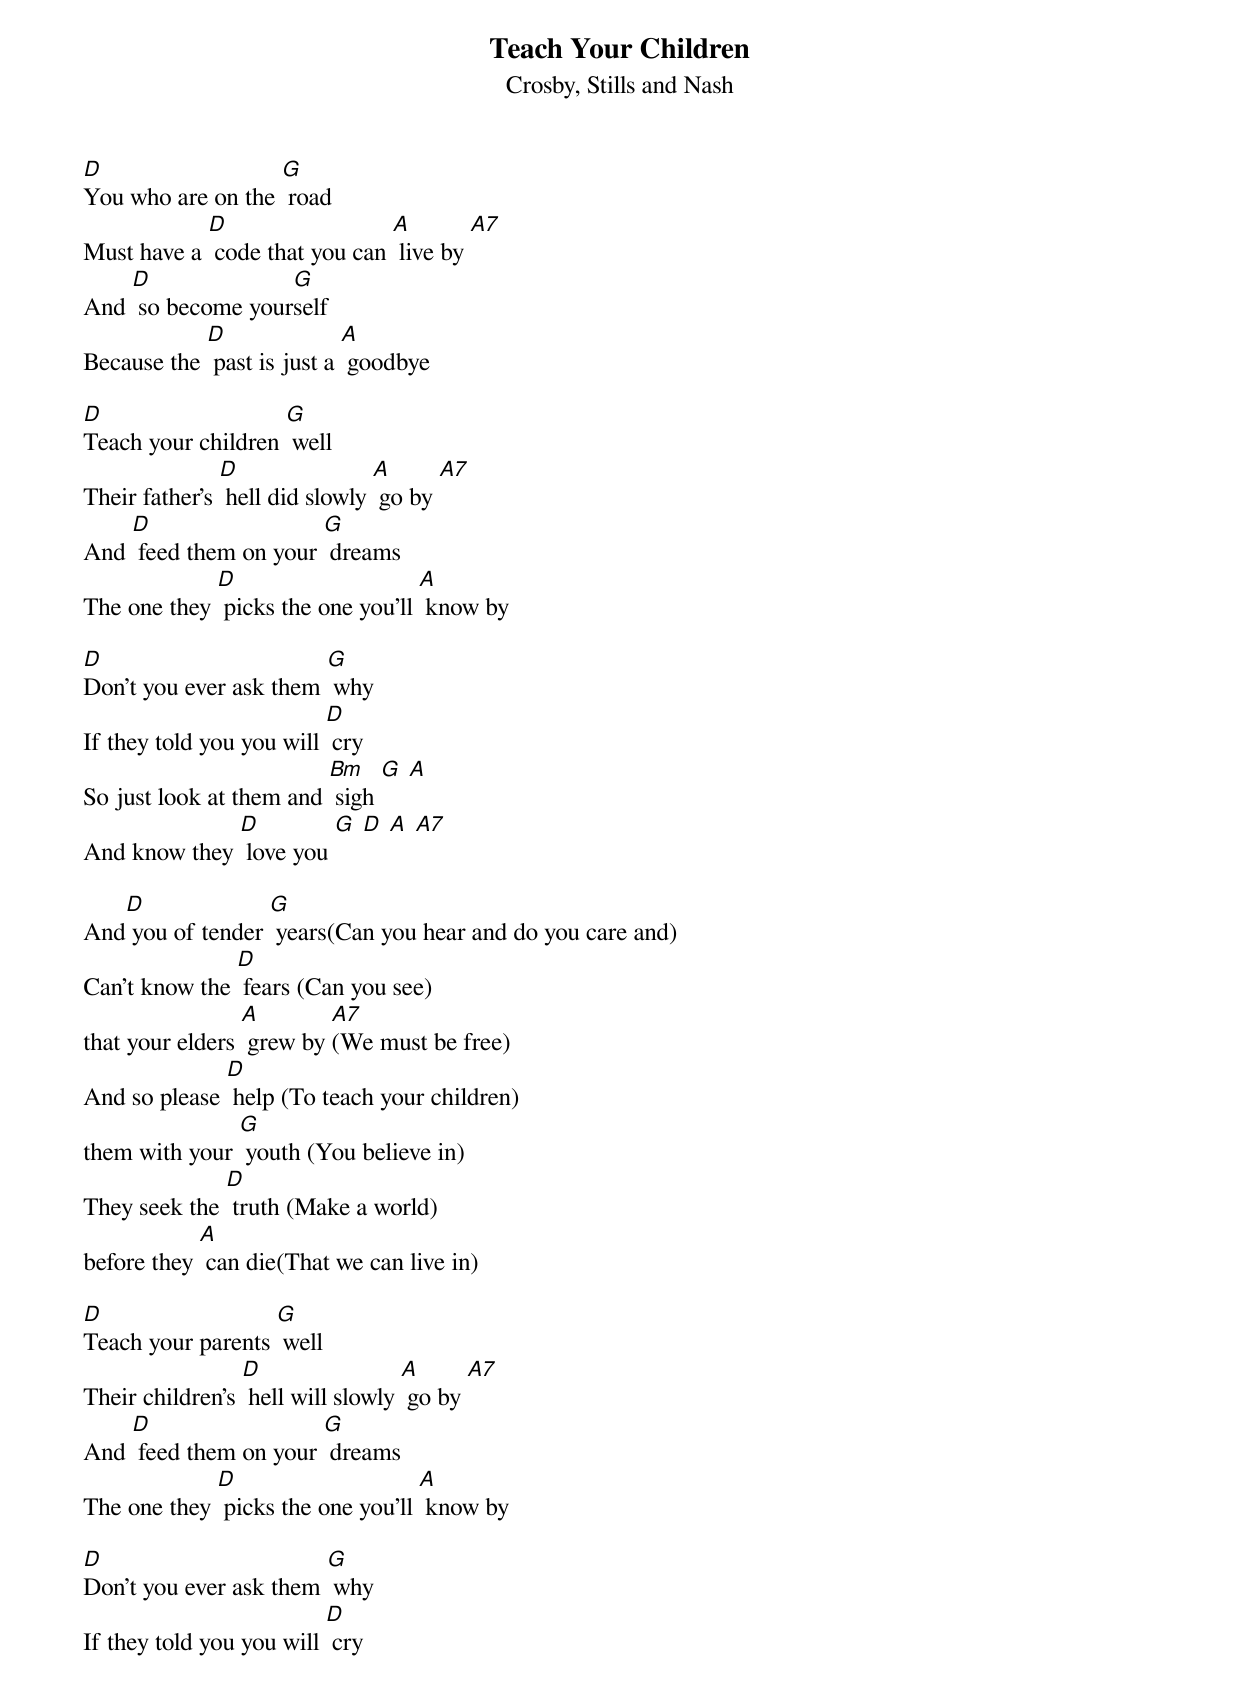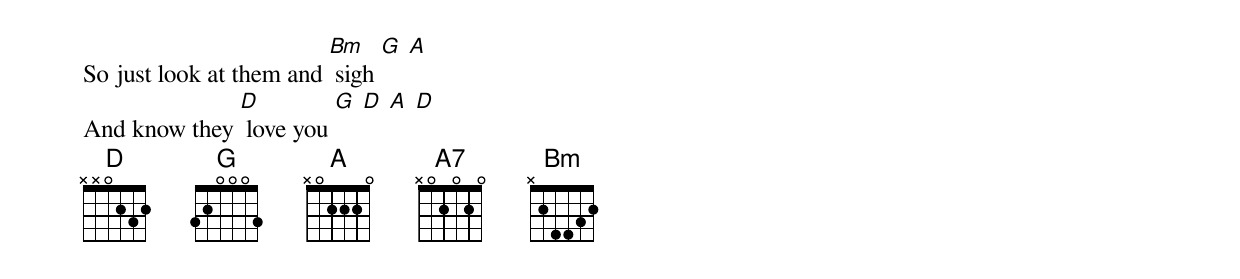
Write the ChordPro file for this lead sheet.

{title:Teach Your Children}
{subtitle:Crosby, Stills and Nash}
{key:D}
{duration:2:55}
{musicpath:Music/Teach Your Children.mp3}

[D]You who are on the [G] road
Must have a [D] code that you can [A] live by [A7]
And [D] so become your[G]self
Because the [D] past is just a [A] goodbye

[D]Teach your children [G] well
Their father's [D] hell did slowly [A] go by [A7]
And [D] feed them on your [G] dreams
The one they [D] picks the one you'll [A] know by

[D]Don't you ever ask them [G] why
If they told you you will [D] cry
So just look at them and [Bm] sigh [G] [A]
And know they [D] love you [G] [D] [A] [A7]

And[D] you of tender [G] years(Can you hear and do you care and)
Can't know the [D] fears (Can you see)
that your elders [A] grew by [A7](We must be free)
And so please [D] help (To teach your children)
them with your [G] youth (You believe in)
They seek the [D] truth (Make a world)
before they [A] can die(That we can live in)

[D]Teach your parents [G] well
Their children's [D] hell will slowly [A] go by [A7]
And [D] feed them on your [G] dreams
The one they [D] picks the one you'll [A] know by

[D]Don't you ever ask them [G] why
If they told you you will [D] cry
So just look at them and [Bm] sigh [G] [A]
And know they [D] love you [G] [D] [A] [D]
